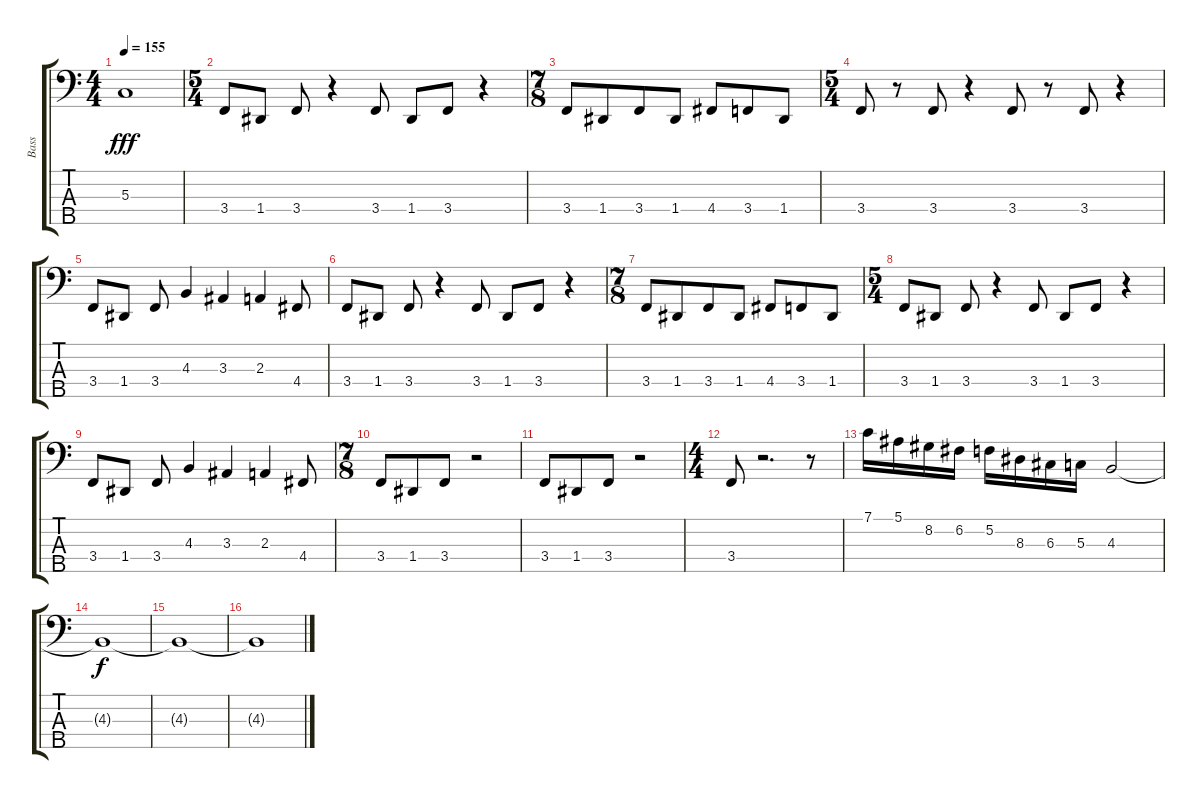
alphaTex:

\track ("Bass" "Bass") {instrument electricbassfinger}
\staff {score tabs}
\tuning (F2 C2 G1 D1 A0) {hide}
\ts (4 4)
\tempo 155
\clef f4
\ks c
5.3.1{dy fff} |
\ts (5 4)
3.4.8 1.4.8 3.4.8 r.4 3.4.8 1.4.8 3.4.8 r.4 |
\ts (7 8)
3.4.8 1.4.8 3.4.8 1.4.8 4.4.8 3.4.8 1.4.8 |
\ts (5 4)
3.4.8 r.8 3.4.8 r.4 3.4.8 r.8 3.4.8 r.4 |
3.4.8 1.4.8 3.4.8 4.3.4 3.3.4 2.3.4 4.4.8 |
3.4.8 1.4.8 3.4.8 r.4 3.4.8 1.4.8 3.4.8 r.4 |
\ts (7 8)
3.4.8 1.4.8 3.4.8 1.4.8 4.4.8 3.4.8 1.4.8 |
\ts (5 4)
3.4.8 1.4.8 3.4.8 r.4 3.4.8 1.4.8 3.4.8 r.4 |
3.4.8 1.4.8 3.4.8 4.3.4 3.3.4 2.3.4 4.4.8 |
\ts (7 8)
3.4.8 1.4.8 3.4.8 r.2 |
3.4.8 1.4.8 3.4.8 r.2 |
\ts (4 4)
3.4.8 r.2{d} r.8 |
7.1.16 5.1.16 8.2.16 6.2.16 5.2.16 8.3.16 6.3.16 5.3.16 4.3.2 |
4.3{t}.1{dy f} |
4.3{t}.1 |
4.3{t}.1
